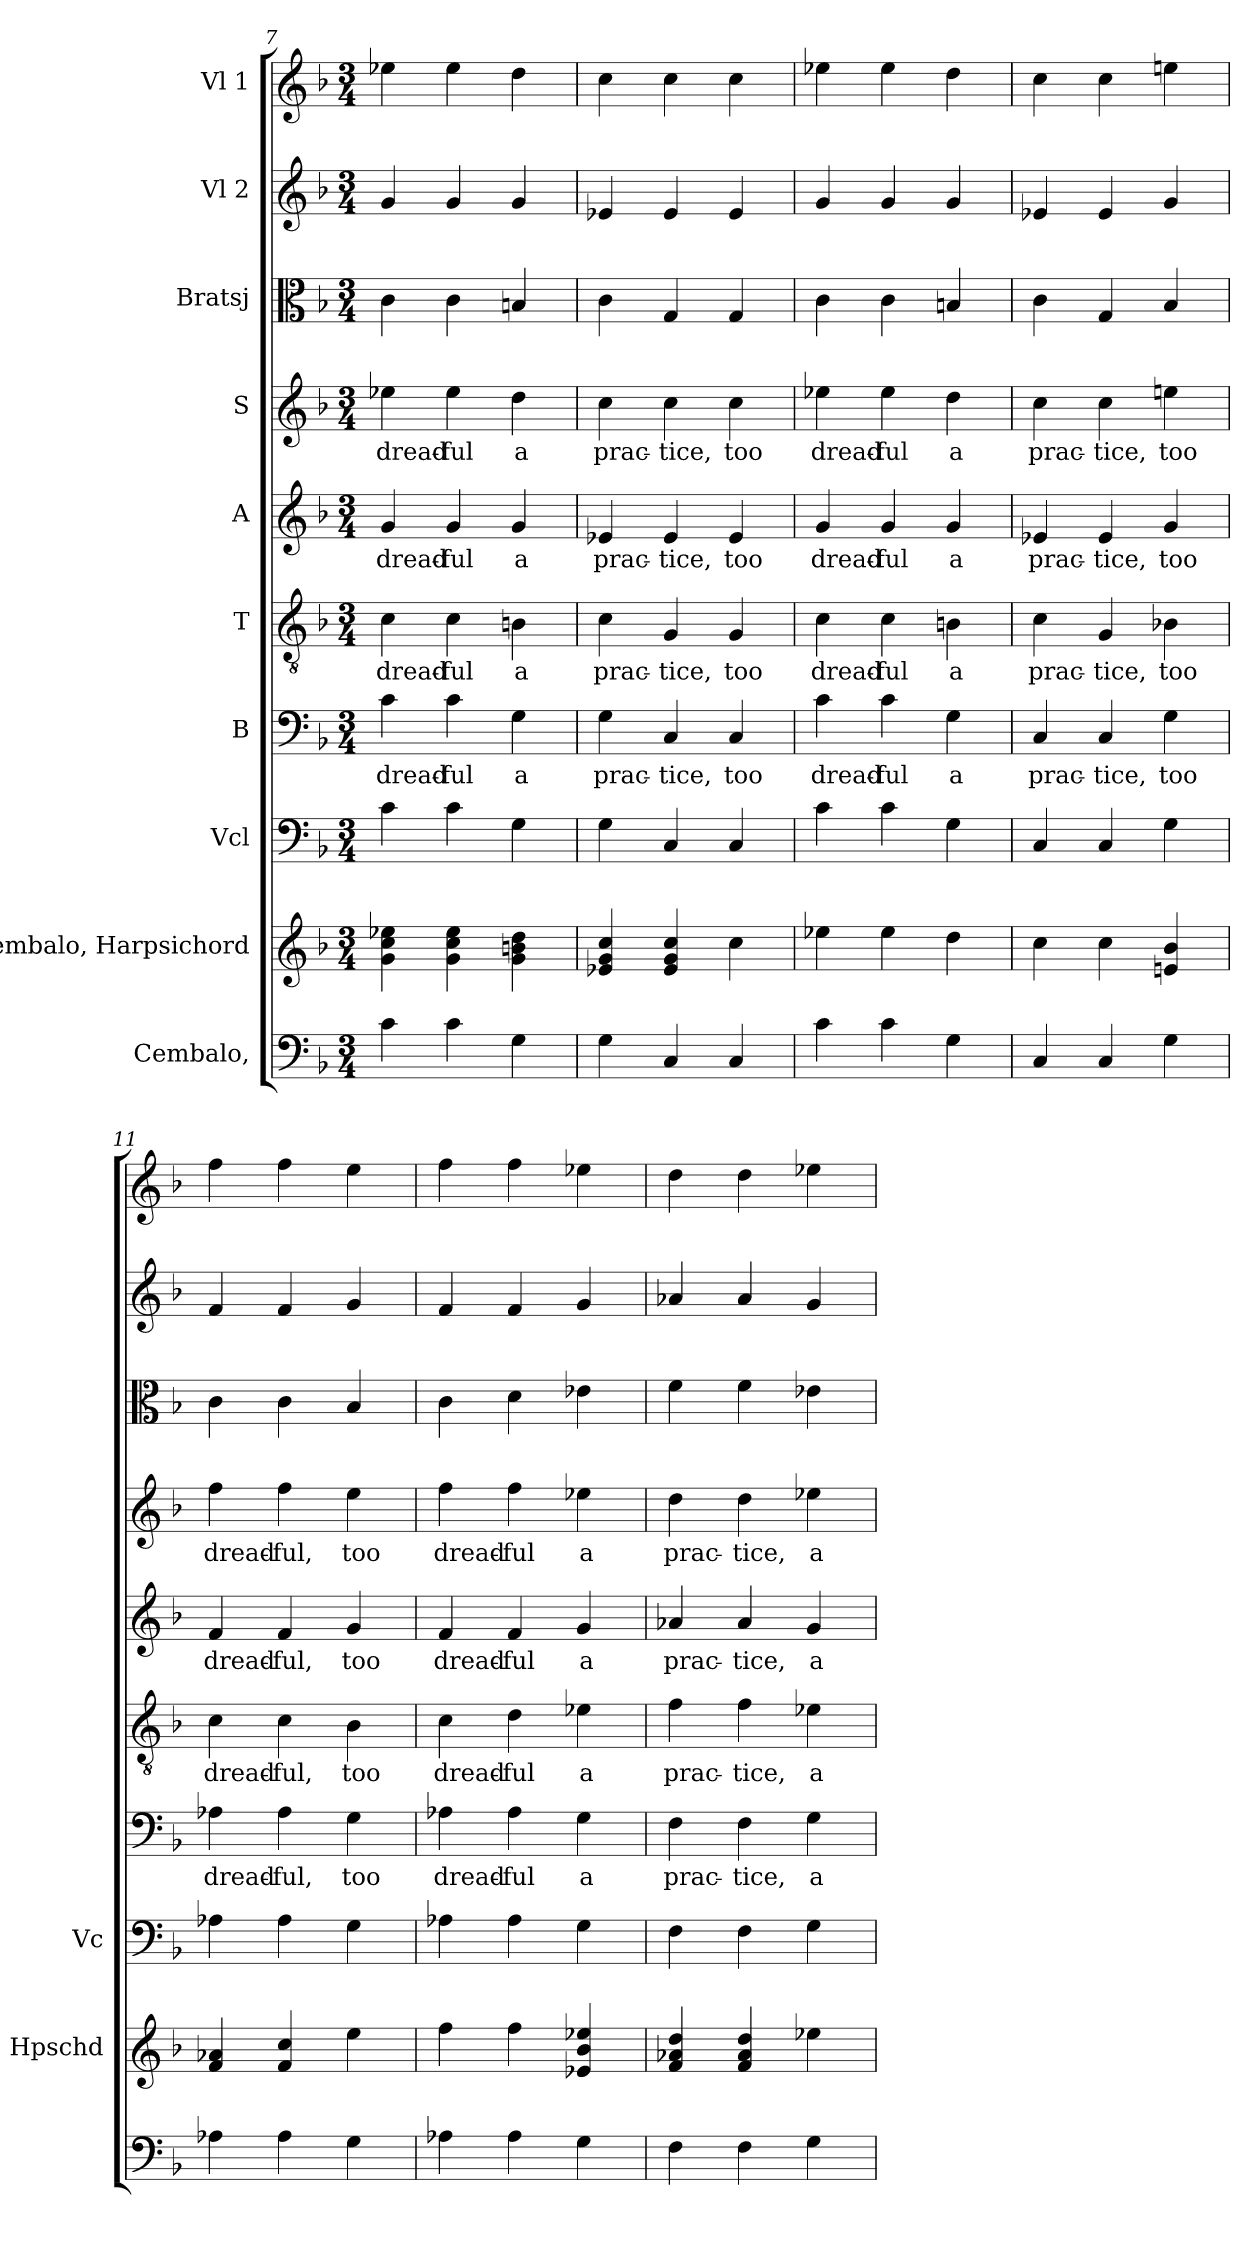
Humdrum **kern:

**kern	**kern	**kern	**kern	**text	**kern	**text	**kern	**text	**kern	**text	**kern	**kern	**kern
*part10	*part9	*part8	*part7	*part7	*part6	*part6	*part5	*part5	*part4	*part4	*part3	*part2	*part1
*staff10	*staff9	*staff8	*staff7	*staff7	*staff6	*staff6	*staff5	*staff5	*staff4	*staff4	*staff3	*staff2	*staff1
*I"Cembalo,	*I"Cembalo, Harpsichord	*I"Vcl	*I"B	*	*I"T	*	*I"A	*	*I"S	*	*I"Bratsj	*I"Vl 2	*I"Vl 1
*	*I'Hpschd	*I'Vc	*	*	*	*	*	*	*	*	*	*	*
!!LO:PB:g=z
*clefF4	*clefG2	*clefF4	*clefF4	*	*clefGv2	*	*clefG2	*	*clefG2	*	*clefC3	*clefG2	*clefG2
*k[b-]	*k[b-]	*k[b-]	*k[b-]	*	*k[b-]	*	*k[b-]	*	*k[b-]	*	*k[b-]	*k[b-]	*k[b-]
*M3/4	*M3/4	*M3/4	*M3/4	*	*M3/4	*	*M3/4	*	*M3/4	*	*M3/4	*M3/4	*M3/4
=7	=7	=7	=7	=7	=7	=7	=7	=7	=7	=7	=7	=7	=7
!	!	!	!	!LO:LY:b	!	!LO:LY:b	!	!LO:LY:b	!	!LO:LY:b	!	!	!
4c\	4g\ 4cc\ 4ee-X\	4c\	4c\	dread-	4c\	dread-	4g/	dread-	4ee-X\	dread-	4c\	4g/	4ee-X\
!	!	!	!	!LO:LY:b	!	!LO:LY:b	!	!LO:LY:b	!	!LO:LY:b	!	!	!
4c\	4g\ 4cc\ 4ee-\	4c\	4c\	-ful	4c\	-ful	4g/	-ful	4ee-\	-ful	4c\	4g/	4ee-\
!	!	!	!	!LO:LY:b	!	!LO:LY:b	!	!LO:LY:b	!	!LO:LY:b	!	!	!
4G\	4g\ 4bn\ 4dd\	4G\	4G\	a	4Bn\	a	4g/	a	4dd\	a	4Bn/	4g/	4dd\
=8	=8	=8	=8	=8	=8	=8	=8	=8	=8	=8	=8	=8	=8
!	!	!	!	!LO:LY:b	!	!LO:LY:b	!	!LO:LY:b	!	!LO:LY:b	!	!	!
4G\	4e-X/ 4g/ 4cc/	4G\	4G\	prac-	4c\	prac-	4e-X/	prac-	4cc\	prac-	4c\	4e-X/	4cc\
!	!	!	!	!LO:LY:b	!	!LO:LY:b	!	!LO:LY:b	!	!LO:LY:b	!	!	!
4C/	4e-/ 4g/ 4cc/	4C/	4C/	-tice,	4G/	-tice,	4e-/	-tice,	4cc\	-tice,	4G/	4e-/	4cc\
!	!	!	!	!LO:LY:b	!	!LO:LY:b	!	!LO:LY:b	!	!LO:LY:b	!	!	!
4C/	4cc\	4C/	4C/	too	4G/	too	4e-/	too	4cc\	too	4G/	4e-/	4cc\
=9	=9	=9	=9	=9	=9	=9	=9	=9	=9	=9	=9	=9	=9
!	!	!	!	!LO:LY:b	!	!LO:LY:b	!	!LO:LY:b	!	!LO:LY:b	!	!	!
4c\	4ee-X\	4c\	4c\	dread-	4c\	dread-	4g/	dread-	4ee-X\	dread-	4c\	4g/	4ee-X\
!	!	!	!	!LO:LY:b	!	!LO:LY:b	!	!LO:LY:b	!	!LO:LY:b	!	!	!
4c\	4ee-\	4c\	4c\	-ful	4c\	-ful	4g/	-ful	4ee-\	-ful	4c\	4g/	4ee-\
!	!	!	!	!LO:LY:b	!	!LO:LY:b	!	!LO:LY:b	!	!LO:LY:b	!	!	!
4G\	4dd\	4G\	4G\	a	4Bn\	a	4g/	a	4dd\	a	4Bn/	4g/	4dd\
=10	=10	=10	=10	=10	=10	=10	=10	=10	=10	=10	=10	=10	=10
!	!	!	!	!LO:LY:b	!	!LO:LY:b	!	!LO:LY:b	!	!LO:LY:b	!	!	!
4C/	4cc\	4C/	4C/	prac-	4c\	prac-	4e-X/	prac-	4cc\	prac-	4c\	4e-X/	4cc\
!	!	!	!	!LO:LY:b	!	!LO:LY:b	!	!LO:LY:b	!	!LO:LY:b	!	!	!
4C/	4cc\	4C/	4C/	-tice,	4G/	-tice,	4e-/	-tice,	4cc\	-tice,	4G/	4e-/	4cc\
!	!	!	!	!LO:LY:b	!	!LO:LY:b	!	!LO:LY:b	!	!LO:LY:b	!	!	!
4G\	4en/ 4b-/	4G\	4G\	too	4B-X\	too	4g/	too	4een\	too	4B-/	4g/	4een\
=11	=11	=11	=11	=11	=11	=11	=11	=11	=11	=11	=11	=11	=11
!	!	!	!	!LO:LY:b	!	!LO:LY:b	!	!LO:LY:b	!	!LO:LY:b	!	!	!
4A-X\	4f/ 4a-X/	4A-X\	4A-X\	dread-	4c\	dread-	4f/	dread-	4ff\	dread-	4c\	4f/	4ff\
!	!	!	!	!LO:LY:b	!	!LO:LY:b	!	!LO:LY:b	!	!LO:LY:b	!	!	!
4A-\	4f/ 4cc/	4A-\	4A-\	-ful,	4c\	-ful,	4f/	-ful,	4ff\	-ful,	4c\	4f/	4ff\
!	!	!	!	!LO:LY:b	!	!LO:LY:b	!	!LO:LY:b	!	!LO:LY:b	!	!	!
4G\	4ee\	4G\	4G\	too	4B-\	too	4g/	too	4ee\	too	4B-/	4g/	4ee\
=12	=12	=12	=12	=12	=12	=12	=12	=12	=12	=12	=12	=12	=12
!	!	!	!	!LO:LY:b	!	!LO:LY:b	!	!LO:LY:b	!	!LO:LY:b	!	!	!
4A-X\	4ff\	4A-X\	4A-X\	dread-	4c\	dread-	4f/	dread-	4ff\	dread-	4c\	4f/	4ff\
!	!	!	!	!LO:LY:b	!	!LO:LY:b	!	!LO:LY:b	!	!LO:LY:b	!	!	!
4A-\	4ff\	4A-\	4A-\	-ful	4d\	-ful	4f/	-ful	4ff\	-ful	4d\	4f/	4ff\
!	!	!	!	!LO:LY:b	!	!LO:LY:b	!	!LO:LY:b	!	!LO:LY:b	!	!	!
4G\	4e-X/ 4b-/ 4ee-X/	4G\	4G\	a	4e-X\	a	4g/	a	4ee-X\	a	4e-X\	4g/	4ee-X\
=13	=13	=13	=13	=13	=13	=13	=13	=13	=13	=13	=13	=13	=13
!	!	!	!	!LO:LY:b	!	!LO:LY:b	!	!LO:LY:b	!	!LO:LY:b	!	!	!
4F\	4f/ 4a-X/ 4dd/	4F\	4F\	prac-	4f\	prac-	4a-X/	prac-	4dd\	prac-	4f\	4a-X/	4dd\
!	!	!	!	!LO:LY:b	!	!LO:LY:b	!	!LO:LY:b	!	!LO:LY:b	!	!	!
4F\	4f/ 4a-/ 4dd/	4F\	4F\	-tice,	4f\	-tice,	4a-/	-tice,	4dd\	-tice,	4f\	4a-/	4dd\
!	!	!	!	!LO:LY:b	!	!LO:LY:b	!	!LO:LY:b	!	!LO:LY:b	!	!	!
4G\	4ee-X\	4G\	4G\	a	4e-X\	a	4g/	a	4ee-X\	a	4e-X\	4g/	4ee-X\
=	=	=	=	=	=	=	=	=	=	=	=	=	=
*-	*-	*-	*-	*-	*-	*-	*-	*-	*-	*-	*-	*-	*-
